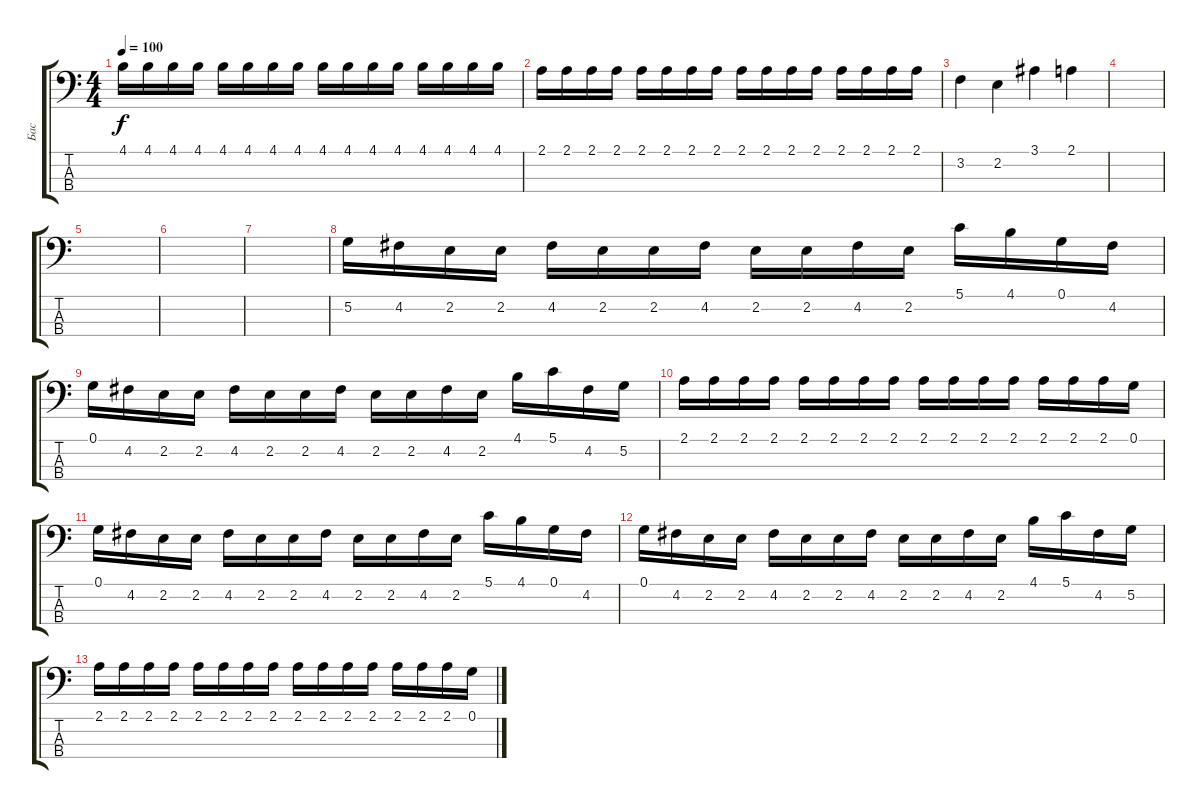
\track ("Бас" "Бас") {instrument electricbassfinger}
\staff {score tabs}
\tuning (G2 D2 A1 E1) {hide}
\ts (4 4)
\tempo 100
\clef f4
\ks c
4.1.16{dy f} 4.1.16 4.1.16 4.1.16 4.1.16 4.1.16 4.1.16 4.1.16 4.1.16 4.1.16 4.1.16 4.1.16 4.1.16 4.1.16 4.1.16 4.1.16 |
2.1.16 2.1.16 2.1.16 2.1.16 2.1.16 2.1.16 2.1.16 2.1.16 2.1.16 2.1.16 2.1.16 2.1.16 2.1.16 2.1.16 2.1.16 2.1.16 |
3.2.4 2.2.4 3.1.4 2.1.4 |
|
|
|
|
5.2.16 4.2.16 2.2.16 2.2.16 4.2.16 2.2.16 2.2.16 4.2.16 2.2.16 2.2.16 4.2.16 2.2.16 5.1.16 4.1.16 0.1.16 4.2.16 |
0.1.16 4.2.16 2.2.16 2.2.16 4.2.16 2.2.16 2.2.16 4.2.16 2.2.16 2.2.16 4.2.16 2.2.16 4.1.16 5.1.16 4.2.16 5.2.16 |
2.1.16 2.1.16 2.1.16 2.1.16 2.1.16 2.1.16 2.1.16 2.1.16 2.1.16 2.1.16 2.1.16 2.1.16 2.1.16 2.1.16 2.1.16 0.1.16 |
0.1.16 4.2.16 2.2.16 2.2.16 4.2.16 2.2.16 2.2.16 4.2.16 2.2.16 2.2.16 4.2.16 2.2.16 5.1.16 4.1.16 0.1.16 4.2.16 |
0.1.16 4.2.16 2.2.16 2.2.16 4.2.16 2.2.16 2.2.16 4.2.16 2.2.16 2.2.16 4.2.16 2.2.16 4.1.16 5.1.16 4.2.16 5.2.16 |
2.1.16 2.1.16 2.1.16 2.1.16 2.1.16 2.1.16 2.1.16 2.1.16 2.1.16 2.1.16 2.1.16 2.1.16 2.1.16 2.1.16 2.1.16 0.1.16
